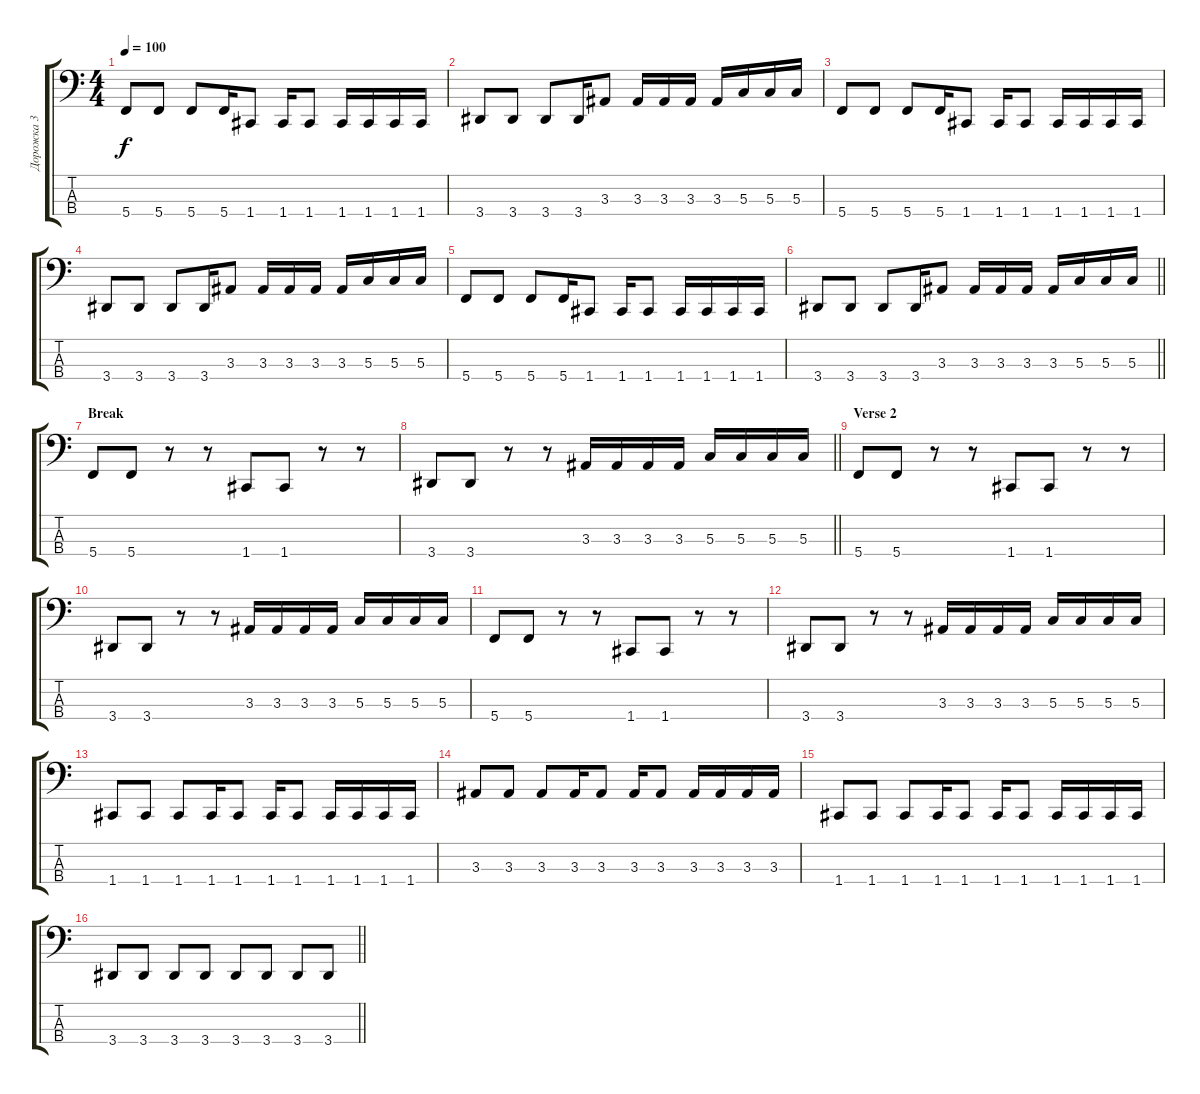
\track ("Дорожка 3" "Дорожка 3") {instrument electricbassfinger}
\staff {score tabs}
\tuning (F2 C2 G1 C1) {hide}
\ts (4 4)
\tempo 100
\clef f4
\ks c
5.4.8{dy f} 5.4.8 5.4.8 5.4.16 1.4.8 1.4.16 1.4.8 1.4.16 1.4.16 1.4.16 1.4.16 |
3.4.8 3.4.8 3.4.8 3.4.16 3.3.8 3.3.16 3.3.16 3.3.16 3.3.16 5.3.16 5.3.16 5.3.16 |
5.4.8 5.4.8 5.4.8 5.4.16 1.4.8 1.4.16 1.4.8 1.4.16 1.4.16 1.4.16 1.4.16 |
3.4.8 3.4.8 3.4.8 3.4.16 3.3.8 3.3.16 3.3.16 3.3.16 3.3.16 5.3.16 5.3.16 5.3.16 |
5.4.8 5.4.8 5.4.8 5.4.16 1.4.8 1.4.16 1.4.8 1.4.16 1.4.16 1.4.16 1.4.16 |
\barLineRight lightlight
3.4.8 3.4.8 3.4.8 3.4.16 3.3.8 3.3.16 3.3.16 3.3.16 3.3.16 5.3.16 5.3.16 5.3.16 |
\section ("" "Break")
5.4.8 5.4.8 r.8 r.8 1.4.8 1.4.8 r.8 r.8 |
\barLineRight lightlight
3.4.8 3.4.8 r.8 r.8 3.3.16 3.3.16 3.3.16 3.3.16 5.3.16 5.3.16 5.3.16 5.3.16 |
\section ("" "Verse 2")
5.4.8 5.4.8 r.8 r.8 1.4.8 1.4.8 r.8 r.8 |
3.4.8 3.4.8 r.8 r.8 3.3.16 3.3.16 3.3.16 3.3.16 5.3.16 5.3.16 5.3.16 5.3.16 |
5.4.8 5.4.8 r.8 r.8 1.4.8 1.4.8 r.8 r.8 |
3.4.8 3.4.8 r.8 r.8 3.3.16 3.3.16 3.3.16 3.3.16 5.3.16 5.3.16 5.3.16 5.3.16 |
1.4.8 1.4.8 1.4.8 1.4.16 1.4.8 1.4.16 1.4.8 1.4.16 1.4.16 1.4.16 1.4.16 |
3.3.8 3.3.8 3.3.8 3.3.16 3.3.8 3.3.16 3.3.8 3.3.16 3.3.16 3.3.16 3.3.16 |
1.4.8 1.4.8 1.4.8 1.4.16 1.4.8 1.4.16 1.4.8 1.4.16 1.4.16 1.4.16 1.4.16 |
\barLineRight lightlight
3.4.8 3.4.8 3.4.8 3.4.8 3.4.8 3.4.8 3.4.8 3.4.8
